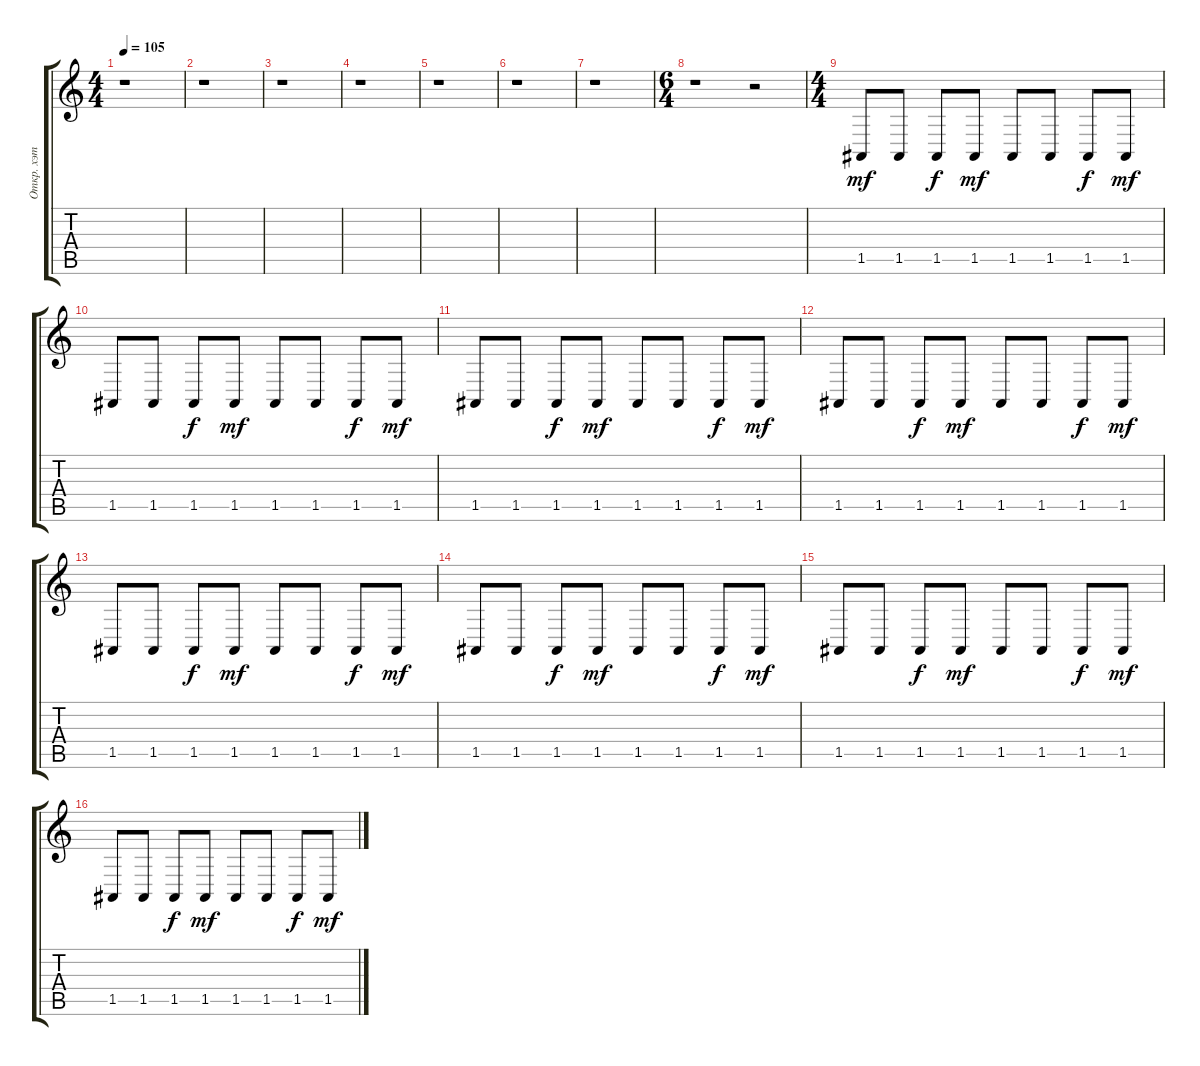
\track ("Откр. хэт" "Откр. хэт") {instrument acousticgrandpiano}
\staff {score tabs}
\tuning (E4 B3 G3 D3 A2 E2) {hide}
\ts (4 4)
\tempo 105
\clef g2
\ks c
r.1{dy mf} |
r.1 |
r.1 |
r.1 |
r.1 |
r.1 |
r.1 |
\ts (6 4)
r.1 r.2 |
\ts (4 4)
1.5.8 1.5.8 1.5.8{dy f} 1.5.8{dy mf} 1.5.8 1.5.8 1.5.8{dy f} 1.5.8{dy mf} |
1.5.8 1.5.8 1.5.8{dy f} 1.5.8{dy mf} 1.5.8 1.5.8 1.5.8{dy f} 1.5.8{dy mf} |
1.5.8 1.5.8 1.5.8{dy f} 1.5.8{dy mf} 1.5.8 1.5.8 1.5.8{dy f} 1.5.8{dy mf} |
1.5.8 1.5.8 1.5.8{dy f} 1.5.8{dy mf} 1.5.8 1.5.8 1.5.8{dy f} 1.5.8{dy mf} |
1.5.8 1.5.8 1.5.8{dy f} 1.5.8{dy mf} 1.5.8 1.5.8 1.5.8{dy f} 1.5.8{dy mf} |
1.5.8 1.5.8 1.5.8{dy f} 1.5.8{dy mf} 1.5.8 1.5.8 1.5.8{dy f} 1.5.8{dy mf} |
1.5.8 1.5.8 1.5.8{dy f} 1.5.8{dy mf} 1.5.8 1.5.8 1.5.8{dy f} 1.5.8{dy mf} |
1.5.8 1.5.8 1.5.8{dy f} 1.5.8{dy mf} 1.5.8 1.5.8 1.5.8{dy f} 1.5.8{dy mf}
